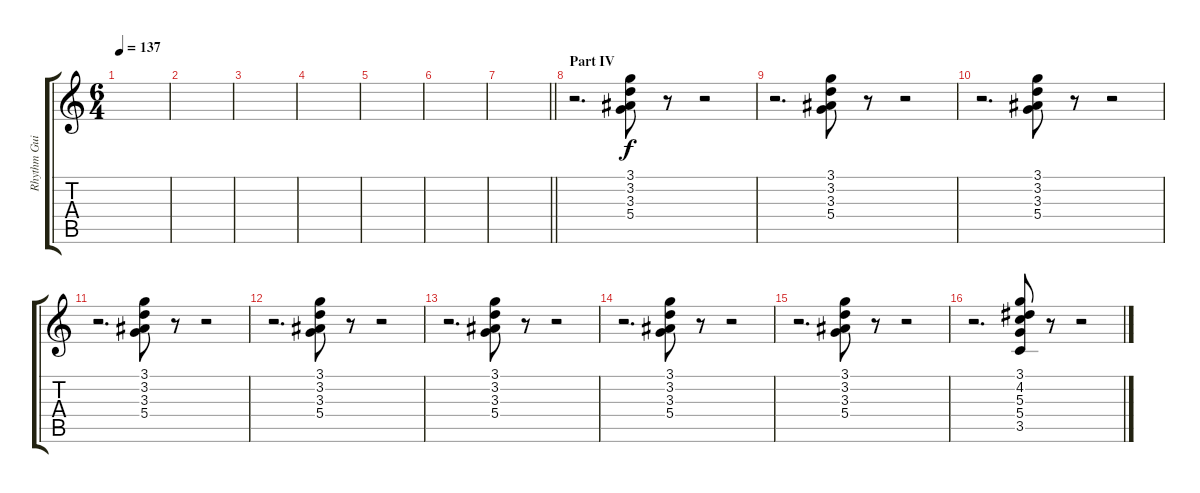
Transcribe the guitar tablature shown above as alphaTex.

\track ("Rhythm Guitar Dist" "Rhythm Gui") {instrument overdrivenguitar}
\staff {score tabs}
\tuning (E4 B3 G3 D3 A2 E2) {hide}
\ts (6 4)
\tempo 137
\clef g2
\ks c
|
|
|
|
|
|
\barLineRight lightlight
|
\section ("" "Part IV")
r.2{d} (3.1 3.2 3.3 5.4).8 r.8 r.2 |
r.2{d} (3.1 3.2 3.3 5.4).8 r.8 r.2 |
r.2{d} (3.1 3.2 3.3 5.4).8 r.8 r.2 |
r.2{d} (3.1 3.2 3.3 5.4).8 r.8 r.2 |
r.2{d} (3.1 3.2 3.3 5.4).8 r.8 r.2 |
r.2{d} (3.1 3.2 3.3 5.4).8 r.8 r.2 |
r.2{d} (3.1 3.2 3.3 5.4).8 r.8 r.2 |
r.2{d} (3.1 3.2 3.3 5.4).8 r.8 r.2 |
r.2{d} (3.1 4.2 5.3 5.4 3.5).8 r.8 r.2
